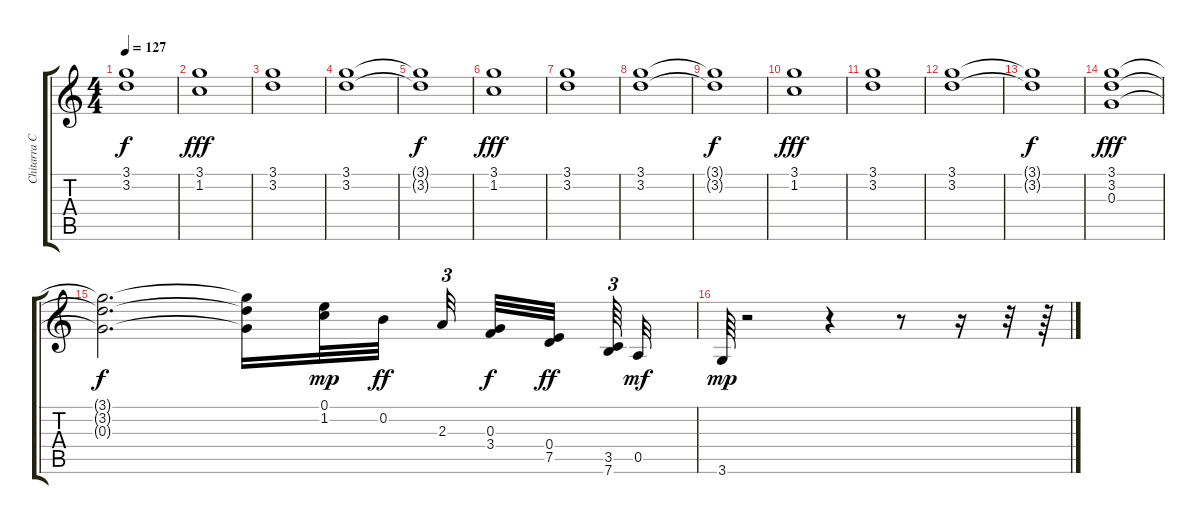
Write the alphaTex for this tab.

\track ("Chitarra Clean" "Chitarra C") {instrument electricguitarclean}
\staff {score tabs}
\tuning (E4 B3 G3 D3 A2 E2) {hide}
\ts (4 4)
\tempo 127
\clef g2
\ks c
(3.1{t} 3.2{t}).1{dy f} |
(3.1 1.2).1{dy fff} |
(3.1 3.2).1 |
(3.1 3.2).1 |
(3.1{t} 3.2{t}).1{dy f} |
(3.1 1.2).1{dy fff} |
(3.1 3.2).1 |
(3.1 3.2).1 |
(3.1{t} 3.2{t}).1{dy f} |
(3.1 1.2).1{dy fff} |
(3.1 3.2).1 |
(3.1 3.2).1 |
(3.1{t} 3.2{t}).1{dy f} |
(3.1 3.2 0.3).1{dy fff} |
(3.1{t} 3.2{t} 0.3{t}).2{d dy f} (3.1{t} 3.2{t} 0.3{t}).16 (0.1 1.2).32{dy mp} 0.2.32{dy ff beam splitsecondary} 2.3.32{tu (3 2) beam splitsecondary} (0.3 3.4).32{dy f} (0.4 7.5).32{dy ff beam splitsecondary} (3.5 7.6).64{tu (3 2)} 0.5.32{dy mf} |
3.6.64{dy mp} r.2 r.4 r.8 r.16 r.32 r.64
